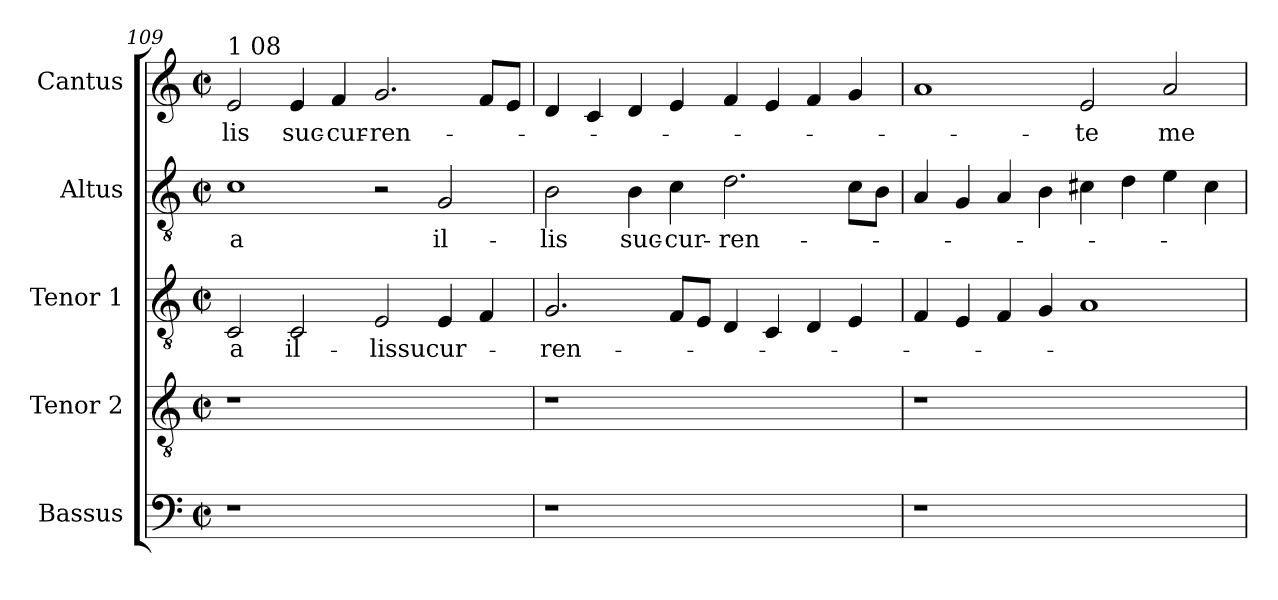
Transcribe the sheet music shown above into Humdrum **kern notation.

**kern	**kern	**kern	**text	**kern	**text	**kern	**text
*part5	*part4	*part3	*part3	*part2	*part2	*part1	*part1
*staff5	*staff4	*staff3	*staff3	*staff2	*staff2	*staff1	*staff1
*I"Bassus	*I"Tenor 2	*I"Tenor 1	*	*I"Altus	*	*I"Cantus	*
!!LO:LB:g=z
*clefF4	*clefGv2	*clefGv2	*	*clefGv2	*	*clefG2	*
*k[]	*k[]	*k[]	*	*k[]	*	*k[]	*
*C:	*C:	*C:	*	*C:	*	*C:	*
*M2/2	*M2/2	*M2/2	*	*M2/2	*	*M2/2	*
*met(c|)	*met(c|)	*met(c|)	*	*met(c|)	*	*met(c|)	*
=109	=109	=109	=109	=109	=109	=109	=109
!	!	!	!	!	!	!LO:TX:a:t=1 08	!
!	!	!	!LO:LY:b:cj	!	!LO:LY:b:rj	!	!LO:LY:b:cj
1r	1r	2C/	-a	1c	-a	2e/	-lis
!	!	!	!LO:LY:b:cj	!	!	!	!LO:LY:b
.	.	2C/	il-	.	.	4e/	suc-
!	!	!	!	!	!	!	!LO:LY:b:cj
.	.	.	.	.	.	4f/	-cur-
!	!	!	!LO:LY:b	!	!	!	!LO:LY:b:rj
1ryy	1ryy	2E/	-lissucur-	2r	.	2.g/	-ren-
!	!	!	!	!	!LO:LY:b:cj	!	!
.	.	4E/	.	2G/	il-	.	.
.	.	4F/	.	.	.	8f/L	.
.	.	.	.	.	.	8e/J	.
=110	=110	=110	=110	=110	=110	=110	=110
!	!	!	!LO:LY:b:cj	!	!LO:LY:b:cj	!	!
1r	1r	2.G/	-ren-	2B\	-lis	4d/	.
.	.	.	.	.	.	4c/	.
!	!	!	!	!	!LO:LY:b	!	!
.	.	.	.	4B\	suc-	4d/	.
!	!	!	!	!	!LO:LY:b:cj	!	!
.	.	8F/L	.	4c\	-cur-	4e/	.
.	.	8E/J	.	.	.	.	.
!	!	!	!	!	!LO:LY:b:cj	!	!
1ryy	1ryy	4D/	.	2.d\	-ren-	4f/	.
.	.	4C/	.	.	.	4e/	.
.	.	4D/	.	.	.	4f/	.
.	.	4E/	.	8c\L	.	4g/	.
.	.	.	.	8B\J	.	.	.
=111	=111	=111	=111	=111	=111	=111	=111
1r	1r	4F/	.	4A/	.	1a	.
.	.	4E/	.	4G/	.	.	.
.	.	4F/	.	4A/	.	.	.
.	.	4G/	.	4B\	.	.	.
!	!	!	!	!	!	!	!LO:LY:b:cj
1ryy	1ryy	1A	.	4c#X\	.	2e/	-te
.	.	.	.	4d\	.	.	.
!	!	!	!	!	!	!	!LO:LY:b:cj
.	.	.	.	4e\	.	2a/	me-
.	.	.	.	4c#\	.	.	.
=	=	=	=	=	=	=	=
*-	*-	*-	*-	*-	*-	*-	*-
